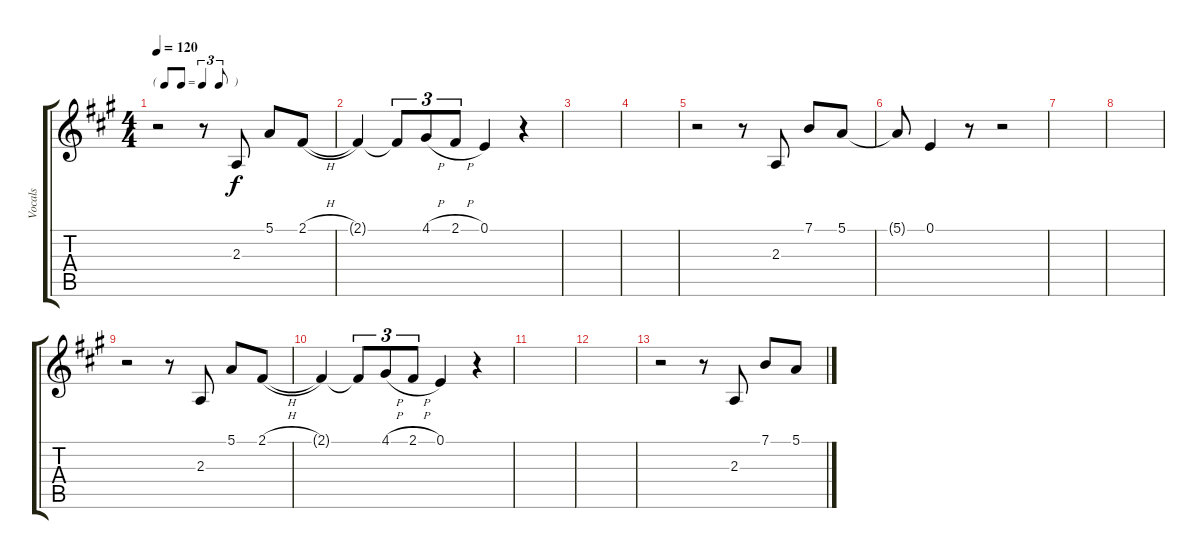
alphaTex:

\track ("Vocals" "Vocals") {instrument sopranosax}
\staff {score tabs}
\tuning (E4 B3 G3 D3 A2 E2) {hide}
\ts (4 4)
\tf triplet8th
\tempo 120
\clef g2
\ks a
r.2{dy f} r.8 2.3.8 5.1.8 2.1{h}.8 |
2.1{t}.4 2.1{t}.8{tu (3 2)} 4.1{h}.8{tu (3 2)} 2.1{h}.8{tu (3 2)} 0.1.4 r.4 |
|
|
r.2 r.8 2.3.8 7.1.8 5.1.8 |
5.1{t}.8 0.1.4 r.8 r.2 |
|
|
r.2 r.8 2.3.8 5.1.8 2.1{h}.8 |
2.1{t}.4 2.1{t}.8{tu (3 2)} 4.1{h}.8{tu (3 2)} 2.1{h}.8{tu (3 2)} 0.1.4 r.4 |
|
|
r.2 r.8 2.3.8 7.1.8 5.1.8
